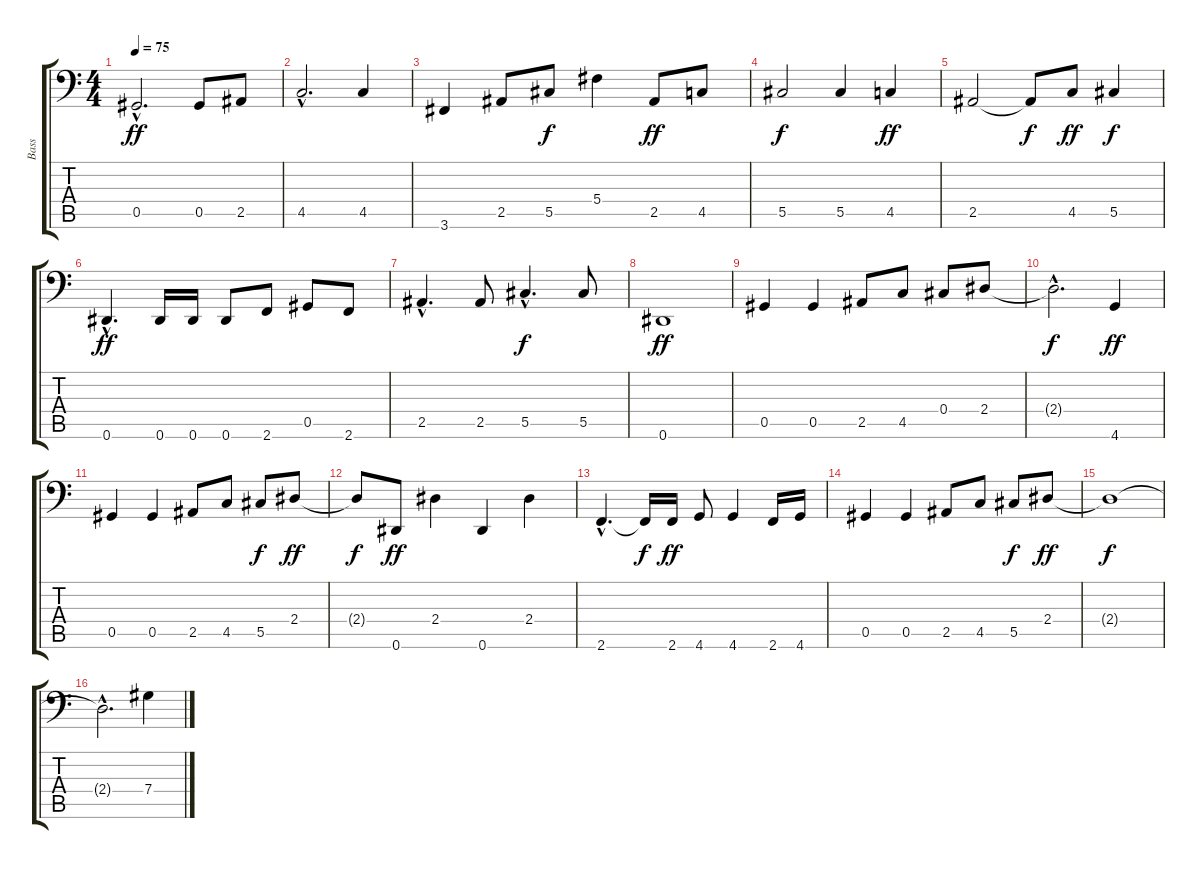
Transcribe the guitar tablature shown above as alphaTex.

\track ("Bass" "Bass") {instrument electricbasspick}
\staff {score tabs}
\tuning (Eb3 Bb2 Gb2 Db2 Ab1 Eb1) {hide}
\ts (4 4)
\tempo 75
\clef f4
\ks c
0.5{hac}.2{d dy ff} 0.5.8 2.5.8 |
4.5{hac}.2{d} 4.5.4 |
3.6.4 2.5.8 5.5.8{dy f} 5.4.4 2.5.8{dy ff} 4.5.8 |
5.5.2{dy f} 5.5.4 4.5.4{dy ff} |
2.5.2 2.5{t}.8{dy f} 4.5.8{dy ff} 5.5.4{dy f} |
0.6{hac}.4{d dy ff} 0.6.16 0.6.16 0.6.8 2.6.8 0.5.8 2.6.8 |
2.5{hac}.4{d} 2.5.8 5.5{hac}.4{d dy f} 5.5.8 |
0.6.1{dy ff} |
0.5.4 0.5.4 2.5.8 4.5.8 0.4.8 2.4.8 |
2.4{hac t}.2{d dy f} 4.6.4{dy ff} |
0.5.4 0.5.4 2.5.8 4.5.8 5.5.8{dy f} 2.4.8{dy ff} |
2.4{t}.8{dy f} 0.6.8{dy ff} 2.4.4 0.6.4 2.4.4 |
2.6{hac}.4{d} 2.6{t}.16{dy f} 2.6.16{dy ff} 4.6.8 4.6.4 2.6.16 4.6.16 |
0.5.4 0.5.4 2.5.8 4.5.8 5.5.8{dy f} 2.4.8{dy ff} |
2.4{t}.1{dy f} |
2.4{hac t}.2{d} 7.4.4
